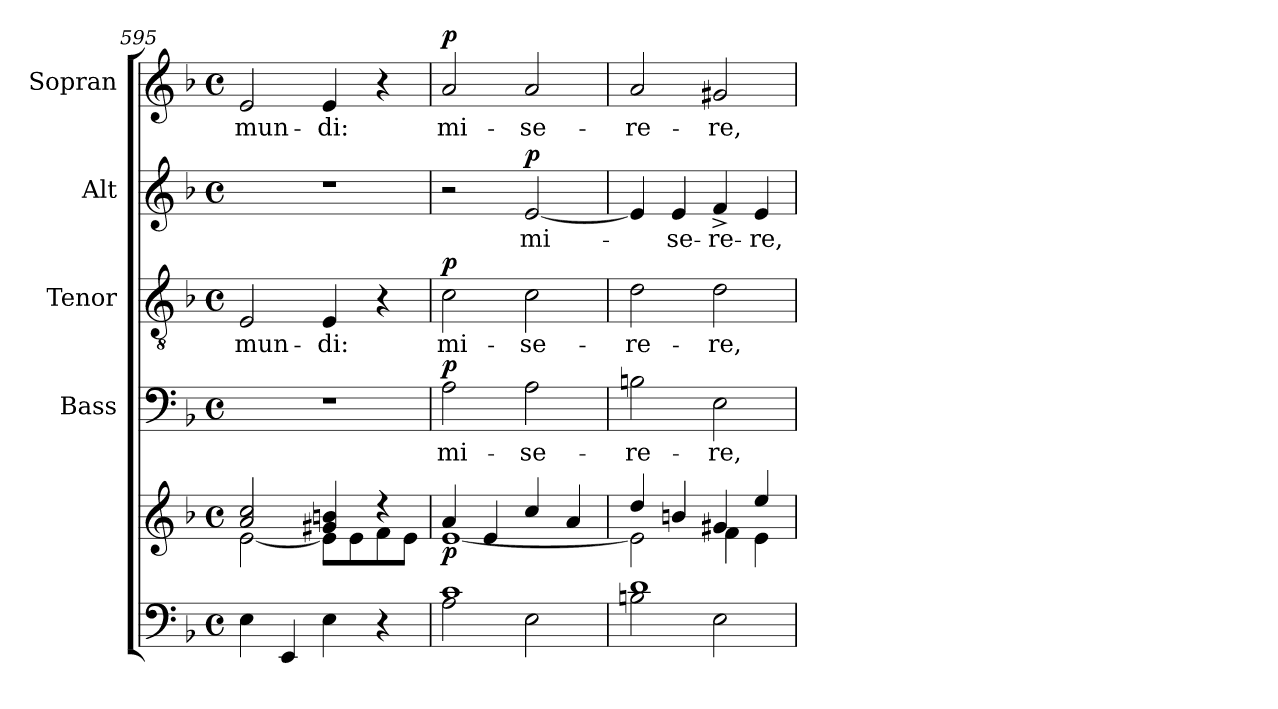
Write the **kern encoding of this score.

**kern	**kern	**dynam	**kern	**text	**dynam	**kern	**text	**dynam	**kern	**text	**dynam	**kern	**text	**dynam
*part5	*part5	*part5	*part4	*part4	*part4	*part3	*part3	*part3	*part2	*part2	*part2	*part1	*part1	*part1
*staff6	*staff5	*staff5/6	*staff4	*staff4	*staff4	*staff3	*staff3	*staff3	*staff2	*staff2	*staff2	*staff1	*staff1	*staff1
*	*	*	*I"Bass	*	*	*I"Tenor	*	*	*I"Alt	*	*	*I"Sopran	*	*
*	*	*	*I'B.	*	*	*I'T.	*	*	*I'A.	*	*	*I'S.	*	*
*clefF4	*clefG2	*	*clefF4	*	*	*clefGv2	*	*	*clefG2	*	*	*clefG2	*	*
*k[b-]	*k[b-]	*	*k[b-]	*	*	*k[b-]	*	*	*k[b-]	*	*	*k[b-]	*	*
*F:	*F:	*	*F:	*	*	*F:	*	*	*F:	*	*	*F:	*	*
*M4/4	*M4/4	*	*M4/4	*	*	*M4/4	*	*	*M4/4	*	*	*M4/4	*	*
*met(c)	*met(c)	*	*met(c)	*	*	*met(c)	*	*	*met(c)	*	*	*met(c)	*	*
=595	=595	=595	=595	=595	=595	=595	=595	=595	=595	=595	=595	=595	=595	=595
*	*^	*	*	*	*	*	*	*	*	*	*	*	*	*
!	!	!	!	!	!	!	!	!LO:LY:b	!	!	!	!	!	!LO:LY:b	!
4E\	2a/ 2cc/	[<2e\	.	1r	.	.	2E/	mun-	.	1r	.	.	2e/	mun-	.
4EE/	.	.	.	.	.	.	.	.	.	.	.	.	.	.	.
!	!	!	!	!	!	!	!	!LO:LY:b	!	!	!	!	!	!LO:LY:b	!
4E\	4g#X/ 4bn/	8e\L]	.	.	.	.	4E/	-di:	.	.	.	.	4e/	-di:	.
.	.	8e\	.	.	.	.	.	.	.	.	.	.	.	.	.
4r	4rdd	8f\	.	.	.	.	4r	.	.	.	.	.	4r	.	.
.	.	8e\J	.	.	.	.	.	.	.	.	.	.	.	.	.
=596	=596	=596	=596	=596	=596	=596	=596	=596	=596	=596	=596	=596	=596	=596	=596
*^	*	*	*	*	*	*	*	*	*	*	*	*	*	*	*
!	!	!	!	!LO:DY:b	!	!LO:LY:b	!LO:DY:a	!	!LO:LY:b	!LO:DY:a	!	!	!	!	!LO:LY:b	!LO:DY:a
1c	2A\	4a/	[<1e	p	2A\	mi-	p	2c\	mi-	p	2r	.	.	2a/	mi-	p
.	.	4e/	.	.	.	.	.	.	.	.	.	.	.	.	.	.
!	!	!	!	!	!	!LO:LY:b	!	!	!LO:LY:b	!	!	!LO:LY:b	!LO:DY:a	!	!LO:LY:b	!
.	2E\	4cc/	.	.	2A\	-se-	.	2c\	-se-	.	[2e/	mi-	p	2a/	-se-	.
.	.	4a/	.	.	.	.	.	.	.	.	.	.	.	.	.	.
=597	=597	=597	=597	=597	=597	=597	=597	=597	=597	=597	=597	=597	=597	=597	=597	=597
!	!	!	!	!	!	!LO:LY:b	!	!	!LO:LY:b	!	!	!	!	!	!LO:LY:b	!
1d	2Bn\	4dd/	2e\]	.	2Bn\	-re-	.	2d\	-re-	.	4e/]	.	.	2a/	-re-	.
!	!	!	!	!	!	!	!	!	!	!	!	!LO:LY:b	!	!	!	!
.	.	4bn/	.	.	.	.	.	.	.	.	4e/	-se-	.	.	.	.
!	!	!	!	!	!	!LO:LY:b	!	!	!LO:LY:b	!	!	!LO:LY:b	!	!	!LO:LY:b	!
.	2E\	4g#X/	4f\	.	2E\	-re,	.	2d\	-re,	.	4f^>/	-re-	.	2g#X/	-re,	.
!	!	!	!	!	!	!	!	!	!	!	!	!LO:LY:b	!	!	!	!
.	.	4ee/	4e\	.	.	.	.	.	.	.	4e/	-re,	.	.	.	.
*v	*v	*	*	*	*	*	*	*	*	*	*	*	*	*	*	*
*	*v	*v	*	*	*	*	*	*	*	*	*	*	*	*	*
=	=	=	=	=	=	=	=	=	=	=	=	=	=	=
*-	*-	*-	*-	*-	*-	*-	*-	*-	*-	*-	*-	*-	*-	*-
